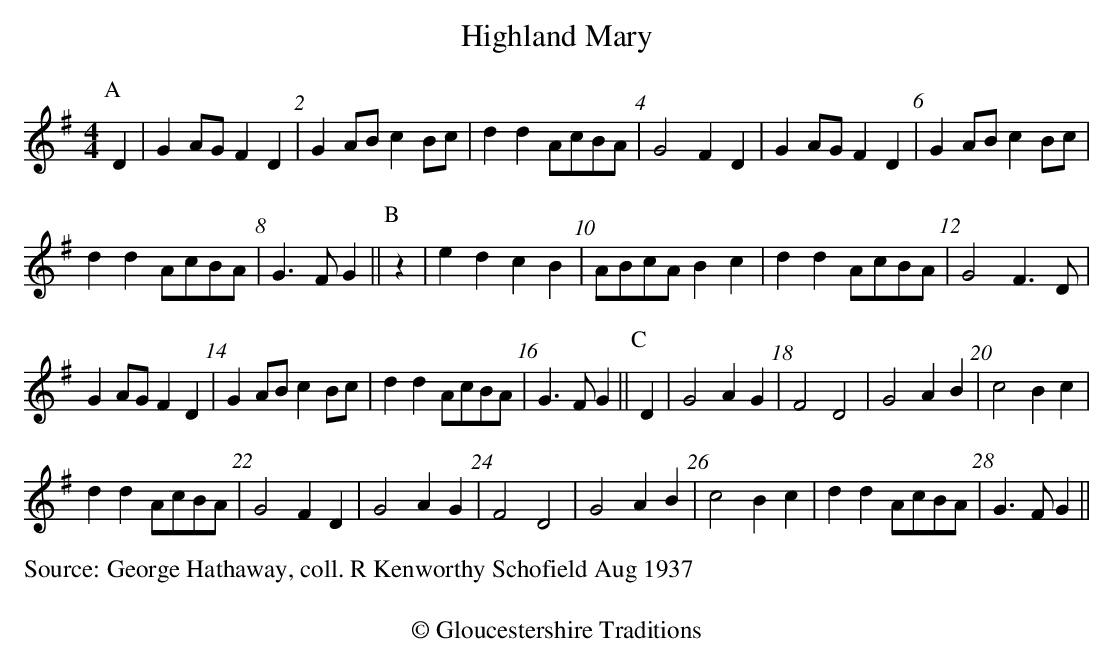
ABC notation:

X:1
T:Highland Mary
L:1/4
M:4/4
K:G
[P:A]D|GA/G/FD | GA/B/cB/c/ | ddA/c/B/A/ | G2FD | GA/G/FD | GA/B/csB/c/|
ddA/c/B/A/ | G>FG||[P:B]z |edcB | A/B/c/A/ Bc | ddA/c/B/A/ | G2F>D |
GA/G/FD | GA/B/csB/c/|  ddA/c/B/A/ | G>FG||[P:C]D|G2AG|F2 D2|G2 AB|c2Bc |
ddA/c/B/A/ | G2FD|G2 AG|F2 D2|G2 AB|c2Bc | ddA/c/B/A/ | G>FG||
